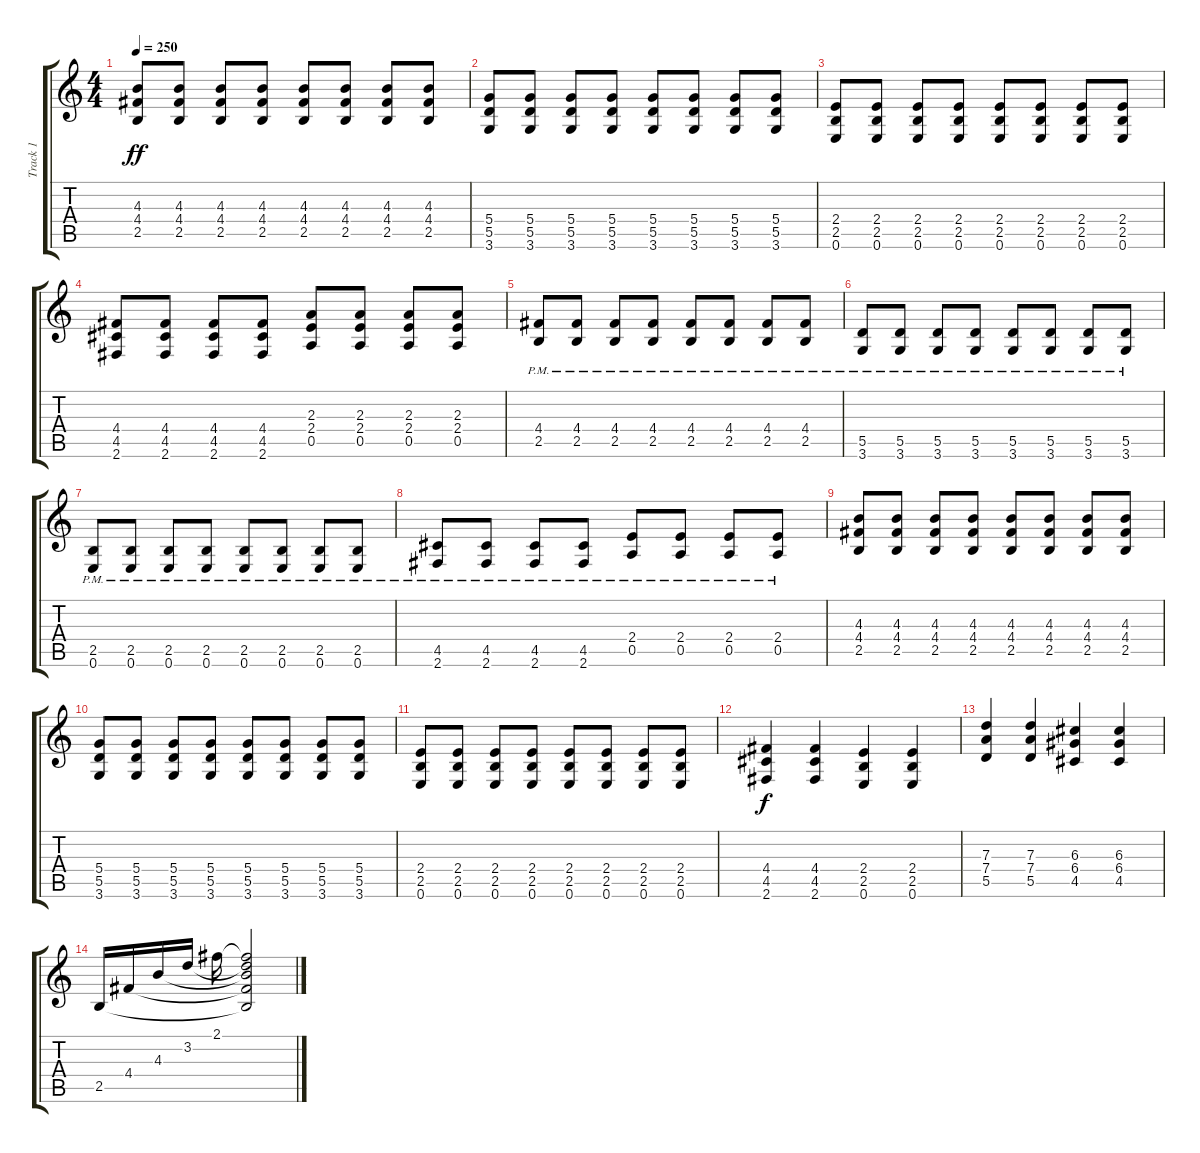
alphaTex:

\track ("Track 1" "Track 1") {instrument overdrivenguitar}
\staff {score tabs}
\tuning (E4 B3 G3 D3 A2 E2) {hide}
\ts (4 4)
\tempo 250
\clef g2
\ks c
(4.3 4.4 2.5).8{dy ff} (4.3 4.4 2.5).8 (4.3 4.4 2.5).8 (4.3 4.4 2.5).8 (4.3 4.4 2.5).8 (4.3 4.4 2.5).8 (4.3 4.4 2.5).8 (4.3 4.4 2.5).8 |
(5.4 5.5 3.6).8 (5.4 5.5 3.6).8 (5.4 5.5 3.6).8 (5.4 5.5 3.6).8 (5.4 5.5 3.6).8 (5.4 5.5 3.6).8 (5.4 5.5 3.6).8 (5.4 5.5 3.6).8 |
(2.4 2.5 0.6).8 (2.4 2.5 0.6).8 (2.4 2.5 0.6).8 (2.4 2.5 0.6).8 (2.4 2.5 0.6).8 (2.4 2.5 0.6).8 (2.4 2.5 0.6).8 (2.4 2.5 0.6).8 |
(4.4 4.5 2.6).8 (4.4 4.5 2.6).8 (4.4 4.5 2.6).8 (4.4 4.5 2.6).8 (2.3 2.4 0.5).8 (2.3 2.4 0.5).8 (2.3 2.4 0.5).8 (2.3 2.4 0.5).8 |
(4.4{pm} 2.5{pm}).8 (4.4{pm} 2.5{pm}).8 (4.4{pm} 2.5{pm}).8 (4.4{pm} 2.5{pm}).8 (4.4{pm} 2.5{pm}).8 (4.4{pm} 2.5{pm}).8 (4.4{pm} 2.5{pm}).8 (4.4{pm} 2.5{pm}).8 |
(5.5{pm} 3.6{pm}).8 (5.5{pm} 3.6{pm}).8 (5.5{pm} 3.6{pm}).8 (5.5{pm} 3.6{pm}).8 (5.5{pm} 3.6{pm}).8 (5.5{pm} 3.6{pm}).8 (5.5{pm} 3.6{pm}).8 (5.5{pm} 3.6{pm}).8 |
(2.5{pm} 0.6{pm}).8 (2.5{pm} 0.6{pm}).8 (2.5{pm} 0.6{pm}).8 (2.5{pm} 0.6{pm}).8 (2.5{pm} 0.6{pm}).8 (2.5{pm} 0.6{pm}).8 (2.5{pm} 0.6{pm}).8 (2.5{pm} 0.6{pm}).8 |
(4.5{pm} 2.6{pm}).8 (4.5{pm} 2.6{pm}).8 (4.5{pm} 2.6{pm}).8 (4.5{pm} 2.6{pm}).8 (2.4{pm} 0.5{pm}).8 (2.4{pm} 0.5{pm}).8 (2.4{pm} 0.5{pm}).8 (2.4{pm} 0.5{pm}).8 |
(4.3 4.4 2.5).8 (4.3 4.4 2.5).8 (4.3 4.4 2.5).8 (4.3 4.4 2.5).8 (4.3 4.4 2.5).8 (4.3 4.4 2.5).8 (4.3 4.4 2.5).8 (4.3 4.4 2.5).8 |
(5.4 5.5 3.6).8 (5.4 5.5 3.6).8 (5.4 5.5 3.6).8 (5.4 5.5 3.6).8 (5.4 5.5 3.6).8 (5.4 5.5 3.6).8 (5.4 5.5 3.6).8 (5.4 5.5 3.6).8 |
(2.4 2.5 0.6).8 (2.4 2.5 0.6).8 (2.4 2.5 0.6).8 (2.4 2.5 0.6).8 (2.4 2.5 0.6).8 (2.4 2.5 0.6).8 (2.4 2.5 0.6).8 (2.4 2.5 0.6).8 |
(4.4 4.5 2.6).4{dy f} (4.4 4.5 2.6).4 (2.4 2.5 0.6).4 (2.4 2.5 0.6).4 |
(7.3 7.4 5.5).4 (7.3 7.4 5.5).4 (6.3 6.4 4.5).4 (6.3 6.4 4.5).4 |
2.5.16 4.4.16 4.3.16 3.2.16 2.1.16 (2.1{t} 3.2{t} 4.3{t} 4.4{t} 2.5{t}).2
